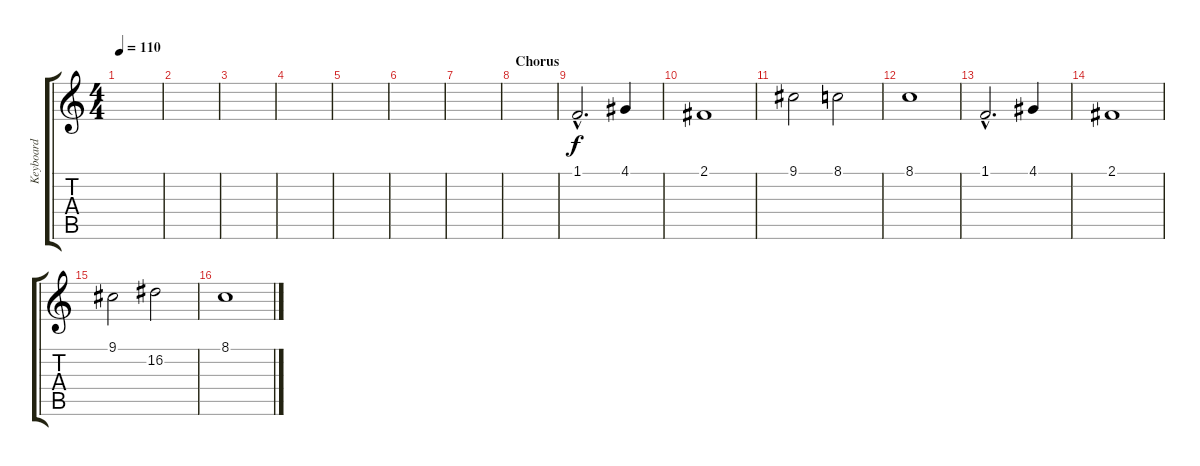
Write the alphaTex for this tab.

\track ("Keyboard" "Keyboard") {instrument acousticgrandpiano}
\staff {score tabs}
\tuning (E4 B3 G3 D3 A2 E2) {hide}
\ts (4 4)
\tempo 110
\clef g2
\ks c
|
|
|
|
|
|
|
\section ("" "Chorus")
|
1.1{hac}.2{d volume 10 instrument stringensemble1} 4.1.4 |
2.1.1 |
9.1.2 8.1.2 |
8.1.1 |
1.1{hac}.2{d volume 10 instrument stringensemble1} 4.1.4 |
2.1.1 |
9.1.2 16.2.2 |
8.1.1
